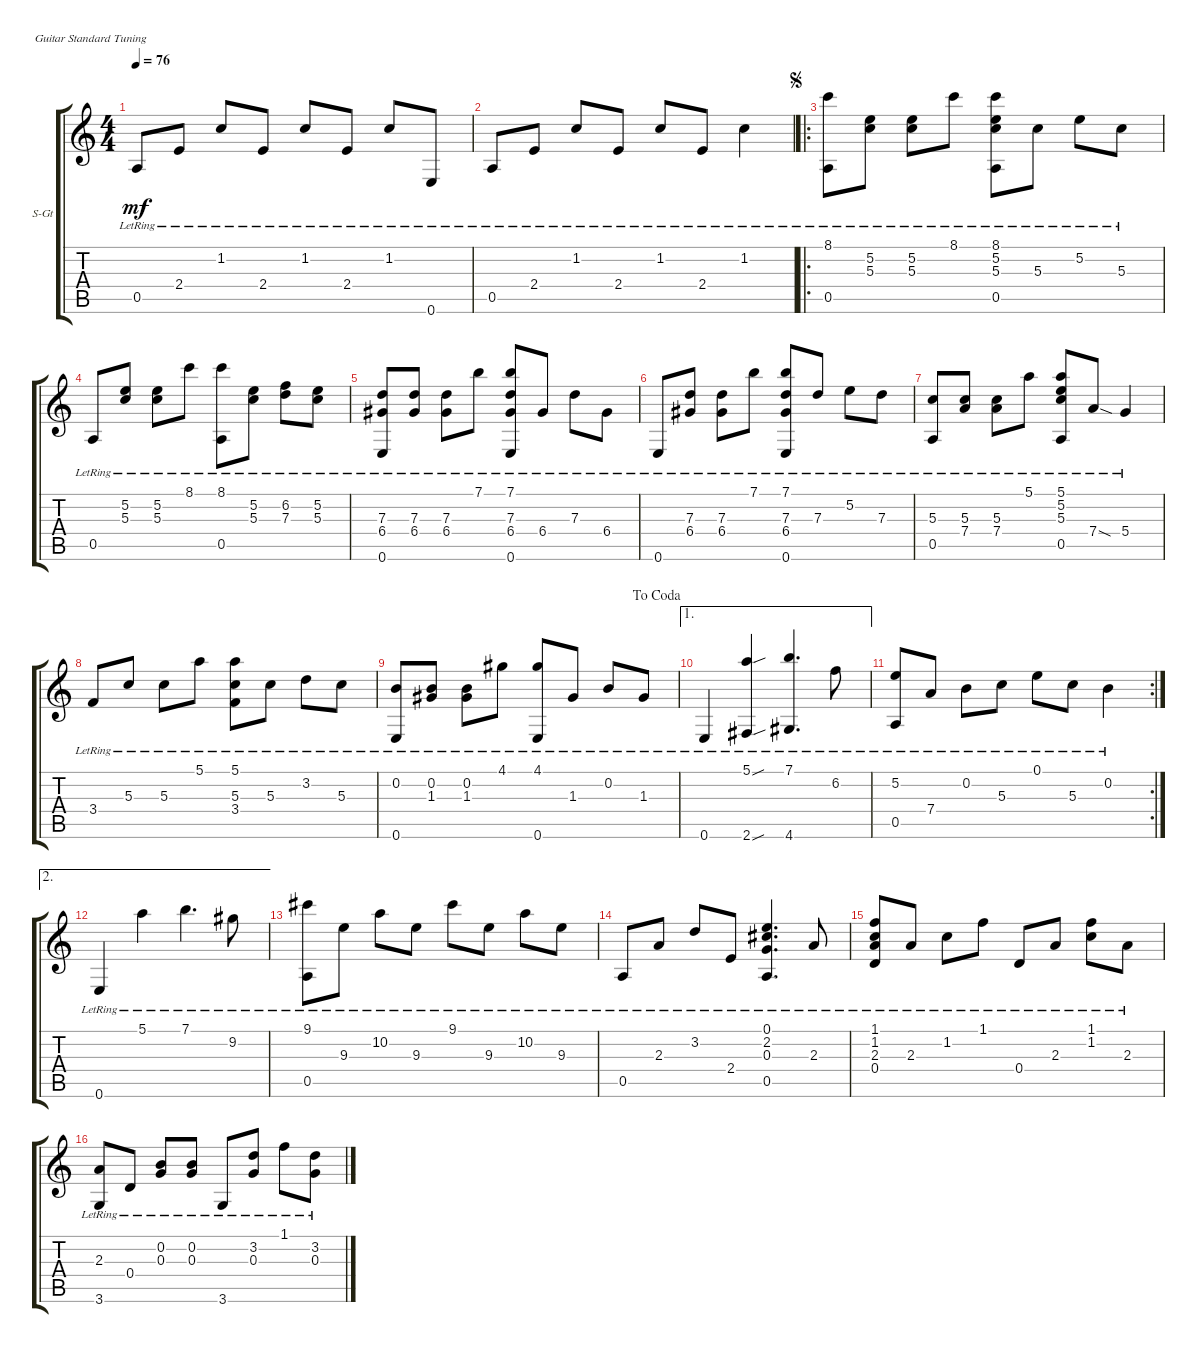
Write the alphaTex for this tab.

\defaultSystemsLayout 4
\bracketExtendMode groupsimilarinstruments
\firstSystemTrackNameOrientation horizontal
\otherSystemsTrackNameOrientation horizontal
\track ("Steel Guitar" "S-Gt") {instrument acousticguitarsteel}
\staff {score tabs}
\tuning (E4 B3 G3 D3 A2 E2)
\ts (4 4)
\tempo 76
\clef g2
\ks c
0.5{lr}.8{dy mf instrument acousticguitarsteel} 2.4{lr}.8 1.2{lr}.8 2.4{lr}.8 1.2{lr}.8 2.4{lr}.8 1.2{lr}.8 0.6{lr}.8 |
0.5{lr}.8 2.4{lr}.8 1.2{lr}.8 2.4{lr}.8 1.2{lr}.8 2.4{lr}.8 1.2{lr}.4 |
\ro
\jump segno
(8.1{lr} 0.5{lr}).8 (5.3{lr} 5.2{lr}).8 (5.2{lr} 5.3{lr}).8 8.1{lr}.8 (5.3{lr} 0.5{lr} 5.2{lr} 8.1{lr}).8 5.3{lr}.8 5.2{lr}.8 5.3{lr}.8 |
0.5{lr}.8 (5.2{lr} 5.3{lr}).8 (5.2{lr} 5.3{lr}).8 8.1{lr}.8 (8.1{lr} 0.5{lr}).8 (5.3{lr} 5.2{lr}).8 (6.2{lr} 7.3{lr}).8 (5.3{lr} 5.2{lr}).8 |
(6.4{lr} 7.3{lr} 0.6{lr}).8 (7.3{lr} 6.4{lr}).8 (7.3{lr} 6.4{lr}).8 7.1{lr}.8 (7.1{lr} 7.3{lr} 6.4{lr} 0.6{lr}).8 6.4{lr}.8 7.3{lr}.8 6.4{lr}.8 |
0.6{lr}.8 (7.3{lr} 6.4{lr}).8 (7.3{lr} 6.4{lr}).8 7.1{lr}.8 (7.1{lr} 7.3{lr} 6.4{lr} 0.6{lr}).8 7.3{lr}.8 5.2{lr}.8 7.3{lr}.8 |
(0.5{lr} 5.3{lr}).8 (5.3{lr} 7.4{lr}).8 (5.3{lr} 7.4{lr}).8 5.1{lr}.8 (5.1{lr} 5.2{lr} 5.3{lr} 0.5{lr}).8 7.4{sod lr}.8 5.4{lr}.4 |
3.4{lr}.8 5.3{lr}.8 5.3{lr}.8 5.1{lr}.8 (5.1{lr} 5.3{lr} 3.4{lr}).8 5.3{lr}.8 3.2{lr}.8 5.3{lr}.8 |
\jump dacoda
(0.2{lr} 0.6{lr}).8 (0.2{lr} 1.3{lr}).8 (0.2{lr} 1.3{lr}).8 4.1{lr}.8 (4.1{lr} 0.6{lr}).8 1.3{lr}.8 0.2{lr}.8 1.3{lr}.8 |
\ae 1
0.6{lr}.4 (2.6{sou lr} 5.1{sou lr}).4 (4.6{lr} 7.1{lr}).4{d} 6.2{lr}.8 |
\rc 2
(0.5{lr} 5.2{lr}).8 7.4{lr}.8 0.2{lr}.8 5.3{lr}.8 0.1{lr}.8 5.3{lr}.8 0.2{lr}.4 |
\ae 2
0.6{lr}.4 5.1{lr}.4 7.1{lr}.4{d} 9.2{lr}.8 |
(9.1{lr} 0.5{lr}).8 9.3{lr}.8 10.2{lr}.8 9.3{lr}.8 9.1{lr}.8 9.3{lr}.8 10.2{lr}.8 9.3{lr}.8 |
0.5{lr}.8 2.3{lr}.8 3.2{lr}.8 2.4{lr}.8 (0.1{lr} 2.2{lr} 0.3{lr} 0.5{lr}).4{d} 2.3{lr}.8 |
(1.1{lr} 1.2{lr} 2.3{lr} 0.4{lr}).8 2.3{lr}.8 1.2{lr}.8 1.1{lr}.8 0.4{lr}.8 2.3{lr}.8 (1.2{lr} 1.1{lr}).8 2.3{lr}.8 |
(2.3{lr} 3.6{lr}).8 0.4{lr}.8 (0.3{lr} 0.2{lr}).8 (0.2{lr} 0.3{lr}).8 3.6{lr}.8 (0.3{lr} 3.2{lr}).8 1.1{lr}.8 (3.2{lr} 0.3{lr}).8
